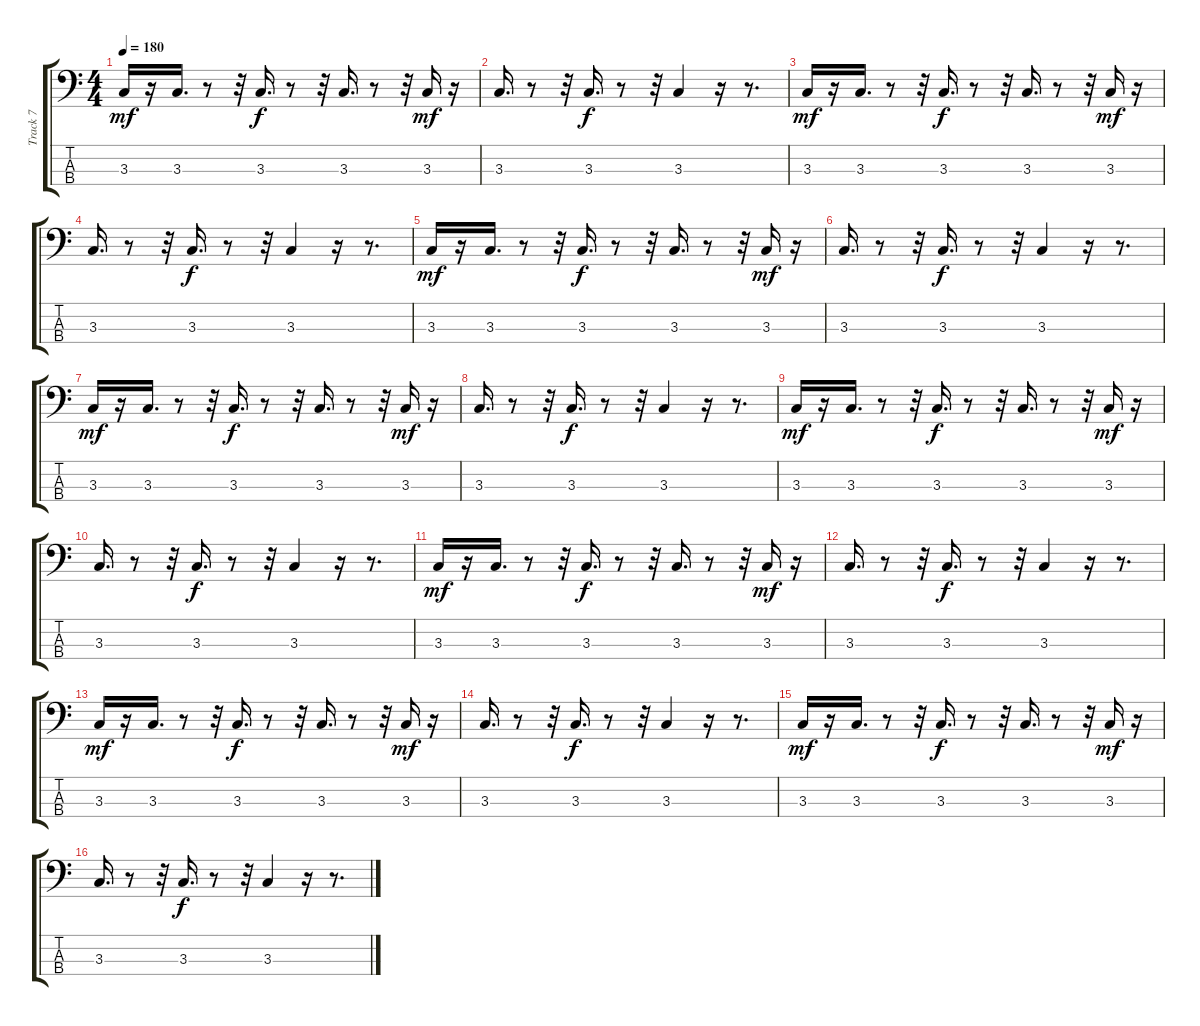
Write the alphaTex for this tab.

\track ("Track 7" "Track 7") {instrument electricbassfinger}
\staff {score tabs}
\tuning (G2 D2 A1 E1) {hide}
\ts (4 4)
\tempo 180
\clef f4
\ks c
3.3.16{dy mf} r.16 3.3.16{d} r.8 r.32 3.3.16{d dy f} r.8 r.32 3.3.16{d} r.8 r.32 3.3.16{dy mf} r.16 |
3.3.16{d} r.8 r.32 3.3.16{d dy f} r.8 r.32 3.3.4 r.16 r.8{d} |
3.3.16{dy mf} r.16 3.3.16{d} r.8 r.32 3.3.16{d dy f} r.8 r.32 3.3.16{d} r.8 r.32 3.3.16{dy mf} r.16 |
3.3.16{d} r.8 r.32 3.3.16{d dy f} r.8 r.32 3.3.4 r.16 r.8{d} |
3.3.16{dy mf} r.16 3.3.16{d} r.8 r.32 3.3.16{d dy f} r.8 r.32 3.3.16{d} r.8 r.32 3.3.16{dy mf} r.16 |
3.3.16{d} r.8 r.32 3.3.16{d dy f} r.8 r.32 3.3.4 r.16 r.8{d} |
3.3.16{dy mf} r.16 3.3.16{d} r.8 r.32 3.3.16{d dy f} r.8 r.32 3.3.16{d} r.8 r.32 3.3.16{dy mf} r.16 |
3.3.16{d} r.8 r.32 3.3.16{d dy f} r.8 r.32 3.3.4 r.16 r.8{d} |
3.3.16{dy mf} r.16 3.3.16{d} r.8 r.32 3.3.16{d dy f} r.8 r.32 3.3.16{d} r.8 r.32 3.3.16{dy mf} r.16 |
3.3.16{d} r.8 r.32 3.3.16{d dy f} r.8 r.32 3.3.4 r.16 r.8{d} |
3.3.16{dy mf} r.16 3.3.16{d} r.8 r.32 3.3.16{d dy f} r.8 r.32 3.3.16{d} r.8 r.32 3.3.16{dy mf} r.16 |
3.3.16{d} r.8 r.32 3.3.16{d dy f} r.8 r.32 3.3.4 r.16 r.8{d} |
3.3.16{dy mf} r.16 3.3.16{d} r.8 r.32 3.3.16{d dy f} r.8 r.32 3.3.16{d} r.8 r.32 3.3.16{dy mf} r.16 |
3.3.16{d} r.8 r.32 3.3.16{d dy f} r.8 r.32 3.3.4 r.16 r.8{d} |
3.3.16{dy mf} r.16 3.3.16{d} r.8 r.32 3.3.16{d dy f} r.8 r.32 3.3.16{d} r.8 r.32 3.3.16{dy mf} r.16 |
3.3.16{d} r.8 r.32 3.3.16{d dy f} r.8 r.32 3.3.4 r.16 r.8{d}
